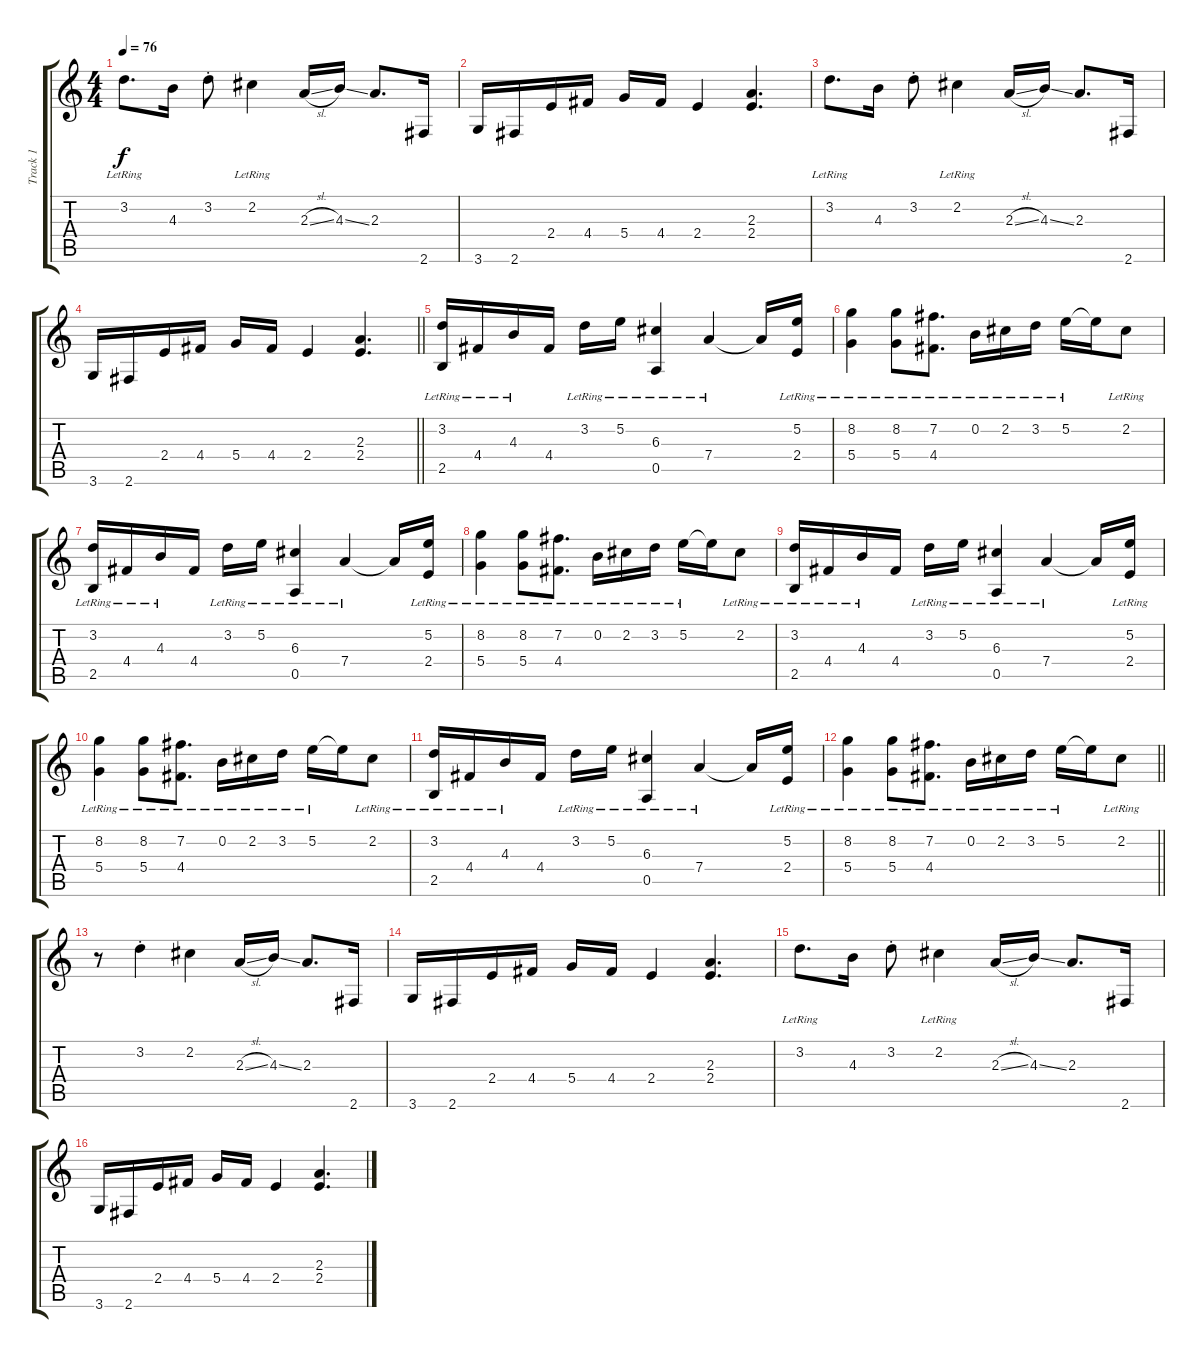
\track ("Track 1" "Track 1") {instrument acousticguitarsteel}
\staff {score tabs}
\tuning (E4 B3 G3 D3 A2 E2) {hide}
\ts (4 4)
\tempo 76
\clef g2
\ks c
3.2{lr}.8{d dy f volume 10} 4.3.16 3.2{st}.8 2.2{lr}.4 2.3{sl}.16 4.3{ss}.16 2.3.8{d} 2.6.16 |
3.6.16 2.6.16 2.4.16 4.4.16 5.4.16 4.4.16 2.4.4 (2.3 2.4).4{d volume 8} |
3.2{lr}.8{d volume 10} 4.3.16 3.2{st}.8 2.2{lr}.4 2.3{sl}.16 4.3{ss}.16 2.3.8{d} 2.6.16 |
\barLineRight lightlight
3.6.16 2.6.16 2.4.16 4.4.16 5.4.16 4.4.16 2.4.4 (2.3 2.4).4{d volume 8} |
(3.2{lr} 2.5{lr}).16{volume 10} 4.4{lr}.16 4.3{lr}.16 4.4.16 3.2{lr}.16 5.2{lr}.16 (6.3{lr} 0.5{lr}).4 7.4{lr}.4 7.4{t}.16 (5.2 2.4{lr}).16 |
(8.2{lr} 5.4{lr}).4 (8.2{lr} 5.4).8 (7.2{lr} 4.4{lr}).8{d} 0.2{lr}.16 2.2{lr}.16 3.2{lr}.16 5.2{lr}.16 5.2{t}.16 2.2{lr}.8 |
(3.2{lr} 2.5{lr}).16 4.4{lr}.16 4.3{lr}.16 4.4.16 3.2{lr}.16 5.2{lr}.16 (6.3{lr} 0.5{lr}).4 7.4{lr}.4 7.4{t}.16 (5.2 2.4{lr}).16 |
(8.2{lr} 5.4{lr}).4 (8.2{lr} 5.4).8 (7.2{lr} 4.4{lr}).8{d} 0.2{lr}.16 2.2{lr}.16 3.2{lr}.16 5.2{lr}.16 5.2{t}.16 2.2{lr}.8 |
(3.2{lr} 2.5{lr}).16 4.4{lr}.16 4.3{lr}.16 4.4.16 3.2{lr}.16 5.2{lr}.16 (6.3{lr} 0.5{lr}).4 7.4{lr}.4 7.4{t}.16 (5.2 2.4{lr}).16 |
(8.2{lr} 5.4{lr}).4 (8.2{lr} 5.4).8 (7.2{lr} 4.4{lr}).8{d} 0.2{lr}.16 2.2{lr}.16 3.2{lr}.16 5.2{lr}.16 5.2{t}.16 2.2{lr}.8 |
(3.2{lr} 2.5{lr}).16 4.4{lr}.16 4.3{lr}.16 4.4.16 3.2{lr}.16 5.2{lr}.16 (6.3{lr} 0.5{lr}).4 7.4{lr}.4 7.4{t}.16 (5.2 2.4{lr}).16 |
\barLineRight lightlight
(8.2{lr} 5.4{lr}).4 (8.2{lr} 5.4).8 (7.2{lr} 4.4{lr}).8{d} 0.2{lr}.16 2.2{lr}.16 3.2{lr}.16 5.2{lr}.16 5.2{t}.16 2.2{lr}.8 |
r.8 3.2{st}.4 2.2.4 2.3{sl}.16 4.3{ss}.16 2.3.8{d} 2.6.16 |
3.6.16 2.6.16 2.4.16 4.4.16 5.4.16 4.4.16 2.4.4 (2.3 2.4).4{d volume 8} |
3.2{lr}.8{d volume 10} 4.3.16 3.2{st}.8 2.2{lr}.4 2.3{sl}.16 4.3{ss}.16 2.3.8{d} 2.6.16 |
3.6.16 2.6.16 2.4.16 4.4.16 5.4.16 4.4.16 2.4.4 (2.3 2.4).4{d volume 8}
